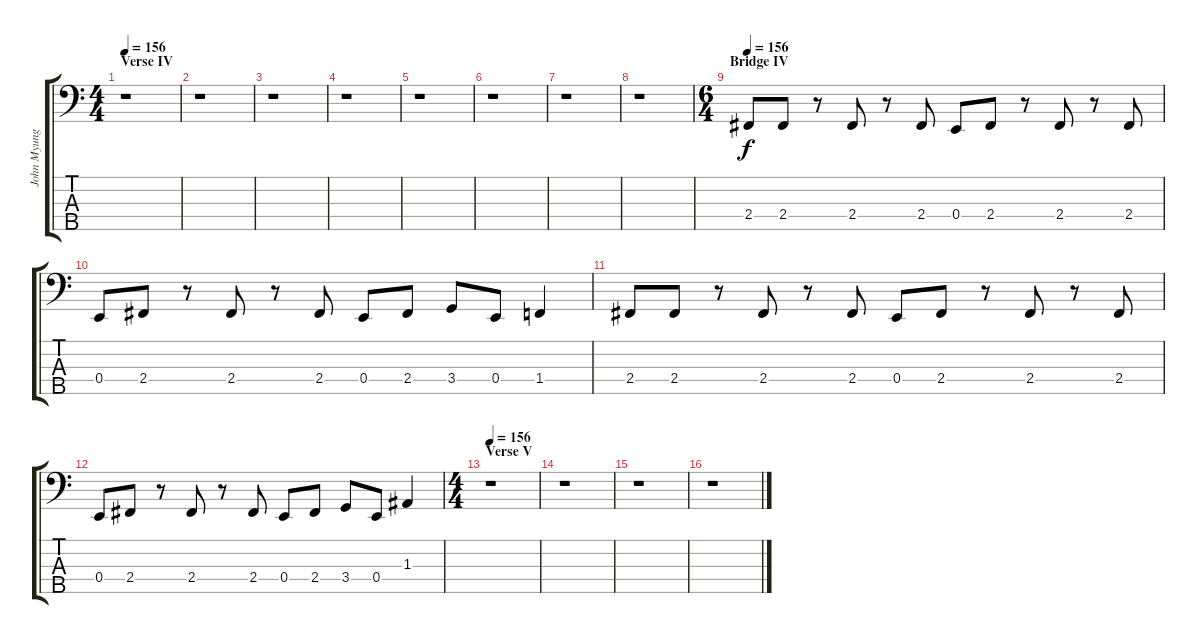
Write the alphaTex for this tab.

\track ("John Myung" "John Myung") {instrument electricbassfinger}
\staff {score tabs}
\tuning (G2 D2 A1 E1 B0) {hide}
\ts (4 4)
\section ("" "Verse IV")
\tempo 156
\clef f4
\ks c
r.1{dy f} |
r.1 |
r.1 |
r.1 |
r.1 |
r.1 |
r.1 |
r.1 |
\ts (6 4)
\section ("" "Bridge IV")
\tempo 156
2.4.8 2.4.8 r.8 2.4.8 r.8 2.4.8 0.4.8 2.4.8 r.8 2.4.8 r.8 2.4.8 |
0.4.8 2.4.8 r.8 2.4.8 r.8 2.4.8 0.4.8 2.4.8 3.4.8 0.4.8 1.4.4 |
2.4.8 2.4.8 r.8 2.4.8 r.8 2.4.8 0.4.8 2.4.8 r.8 2.4.8 r.8 2.4.8 |
0.4.8 2.4.8 r.8 2.4.8 r.8 2.4.8 0.4.8 2.4.8 3.4.8 0.4.8 1.3.4 |
\ts (4 4)
\section ("" "Verse V")
\tempo 156
r.1 |
r.1 |
r.1 |
r.1
